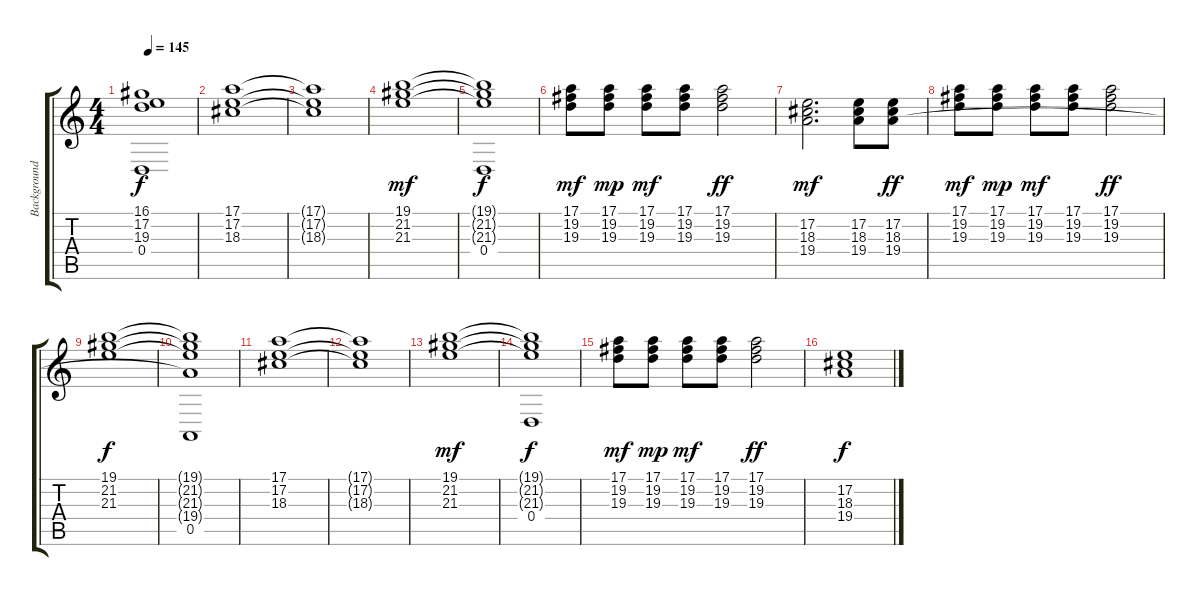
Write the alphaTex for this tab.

\track ("Background Vocals" "Background") {instrument choiraahs}
\staff {score tabs}
\tuning (E4 B3 G3 D3 A2 E2) {hide}
\ts (4 4)
\tempo 145
\clef g2
\ks c
(16.1{t} 17.2{t} 19.3{t} 0.4).1{dy f} |
(17.1 17.2 18.3).1 |
(17.1{t} 17.2{t} 18.3{t}).1 |
(19.1 21.2 21.3).1{dy mf} |
(19.1{t} 21.2{t} 21.3{t} 0.4).1{dy f} |
(17.1 19.2 19.3).8{dy mf} (17.1 19.2 19.3).8{dy mp} (17.1 19.2 19.3).8{dy mf} (17.1 19.2 19.3).8 (17.1 19.2 19.3).2{dy ff} |
(17.2 18.3 19.4).2{d dy mf} (17.2 18.3 19.4).8 (17.2 18.3 19.4).8{dy ff} |
(17.1 19.2 19.3).8{dy mf} (17.1 19.2 19.3).8{dy mp} (17.1 19.2 19.3).8{dy mf} (17.1 19.2 19.3).8 (17.1 19.2 19.3).2{dy ff} |
(19.1 21.2 21.3).1{dy f} |
(19.1{t} 21.2{t} 21.3{t} 19.4{t} 0.5).1 |
(17.1 17.2 18.3).1 |
(17.1{t} 17.2{t} 18.3{t}).1 |
(19.1 21.2 21.3).1{dy mf} |
(19.1{t} 21.2{t} 21.3{t} 0.4).1{dy f} |
(17.1 19.2 19.3).8{dy mf} (17.1 19.2 19.3).8{dy mp} (17.1 19.2 19.3).8{dy mf} (17.1 19.2 19.3).8 (17.1 19.2 19.3).2{dy ff} |
(17.2 18.3 19.4).1{dy f}
